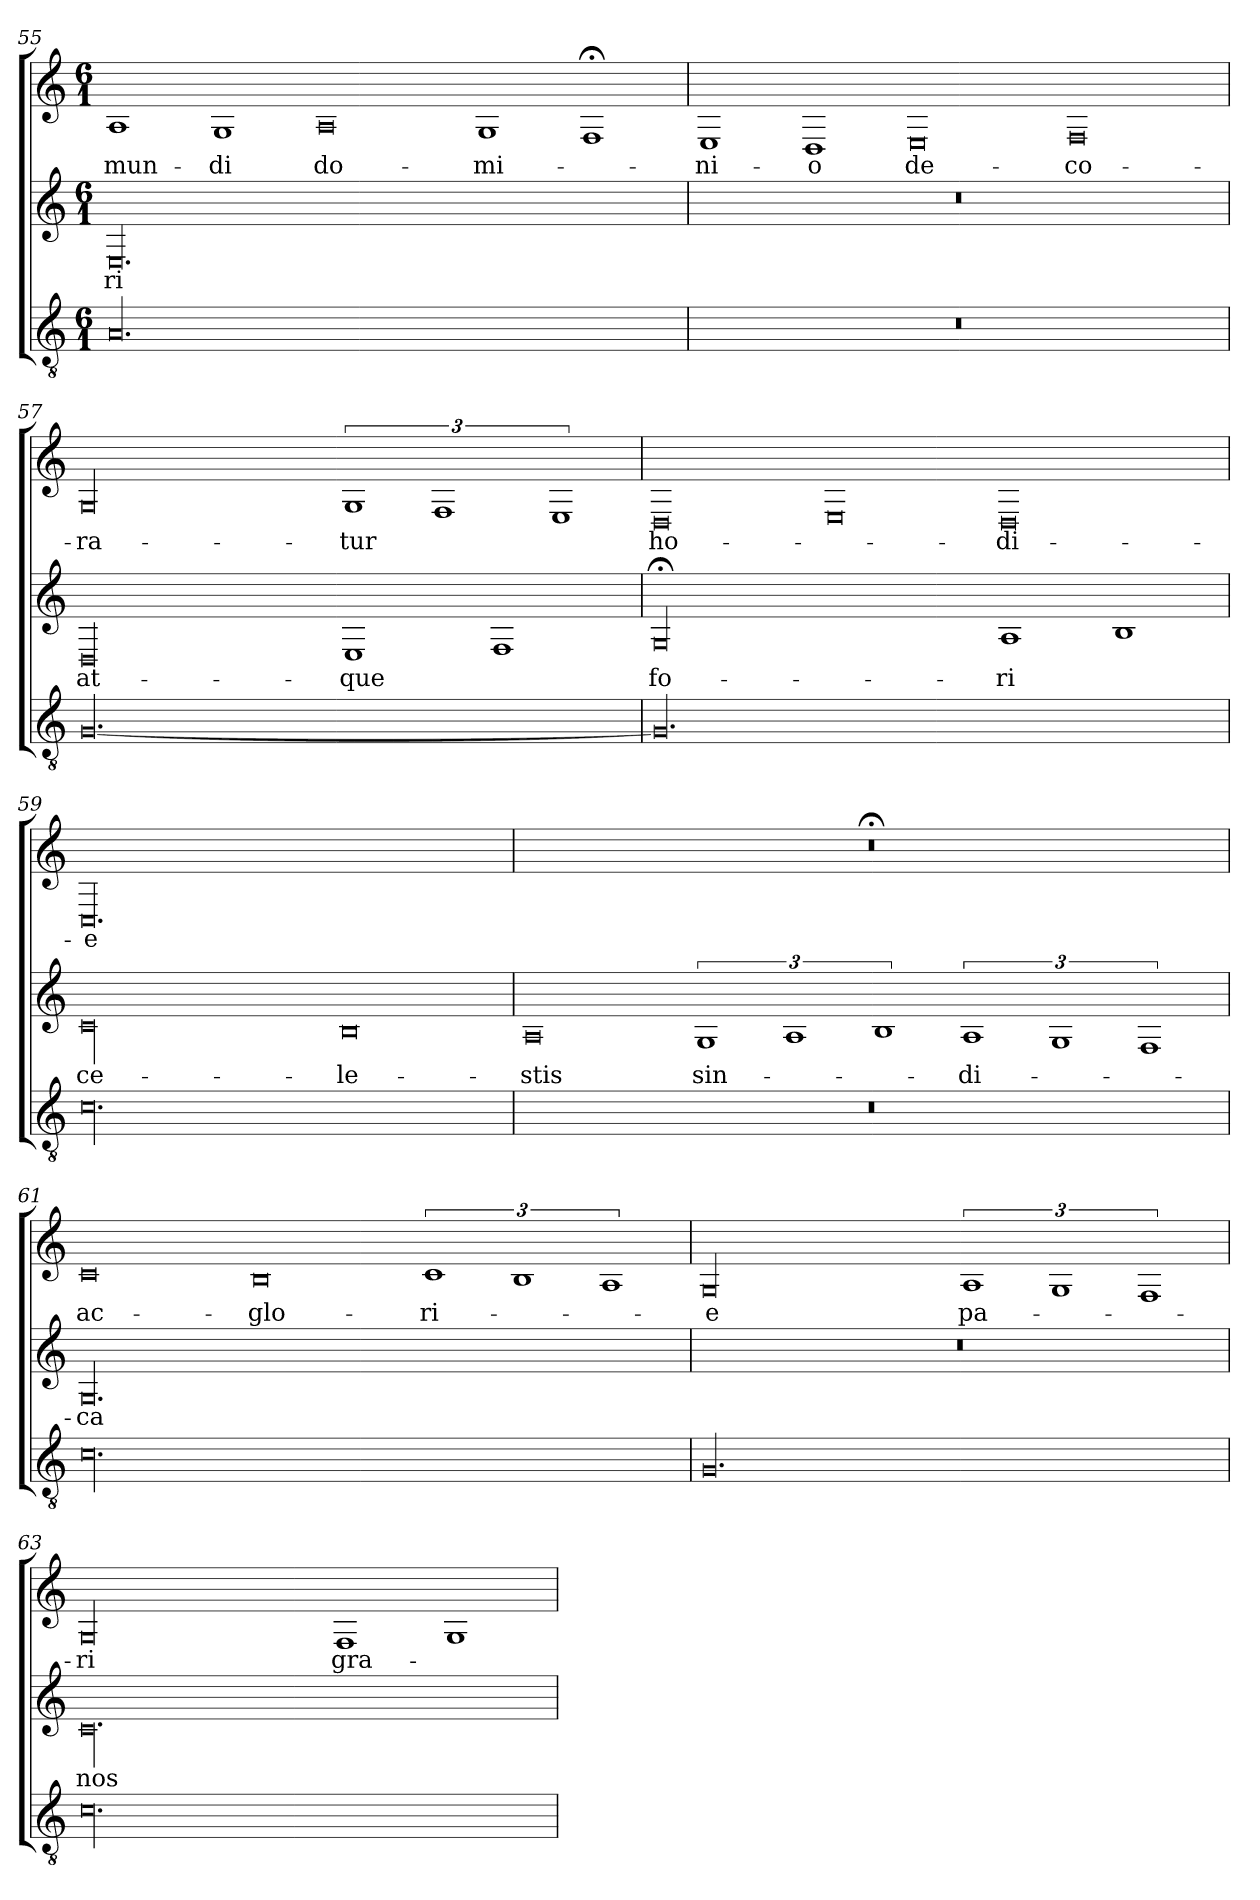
**kern	**kern	**text	**kern	**text
*part3	*part2	*part2	*part1	*part1
*staff3	*staff2	*staff2	*staff1	*staff1
*clefGv2	*clefG2	*	*clefG2	*
*k[]	*k[]	*	*k[]	*
*C:	*C:	*	*C:	*
*M6/1	*M6/1	*	*M6/1	*
=55	=55	=55	=55	=55
00.A/	00.E/	-ri	1A/	mun-
.	.	.	1G/	-di
.	.	.	0A/	do-
.	.	.	1G/	-mi-
.	.	.	1F;</	.
=56	=56	=56	=56	=56
00.r	00.r	.	1E/	-ni-
.	.	.	1D/	-o
.	.	.	0E/	de-
.	.	.	0F/	-co-
=57	=57	=57	=57	=57
[00.G/	00D/	at-	00G/	-ra-
.	1E/	-que	3%2G/	-tur
.	.	.	3%2F/	.
.	1F/	.	.	.
.	.	.	3%2E/	.
=58	=58	=58	=58	=58
00.G/]	00G;</	fo-	0D/	ho-
.	.	.	0E/	.
.	1A/	-ri	0D/	-di-
.	1B\	.	.	.
=59	=59	=59	=59	=59
00.c\	00c\	ce-	00.C/	-e
.	0B\	-le-	.	.
=60	=60	=60	=60	=60
00.r	0A/	-stis	00.r;<	.
.	3%2G/	sin-	.	.
.	3%2A/	.	.	.
.	3%2B\	.	.	.
.	3%2A/	-di-	.	.
.	3%2G/	.	.	.
.	3%2F/	.	.	.
=61	=61	=61	=61	=61
00.c\	00.G/	-ca	0c\	ac-
.	.	.	0B\	glo-
.	.	.	3%2c\	-ri-
.	.	.	3%2B\	.
.	.	.	3%2A/	.
=62	=62	=62	=62	=62
00.G/	00.r	.	00G/	-e
.	.	.	3%2A/	pa-
.	.	.	3%2G/	.
.	.	.	3%2F/	.
=63	=63	=63	=63	=63
00.c\	00.c\	nos-	00G/	-ri
.	.	.	1F/	gra-
.	.	.	1G/	.
=	=	=	=	=
*-	*-	*-	*-	*-
